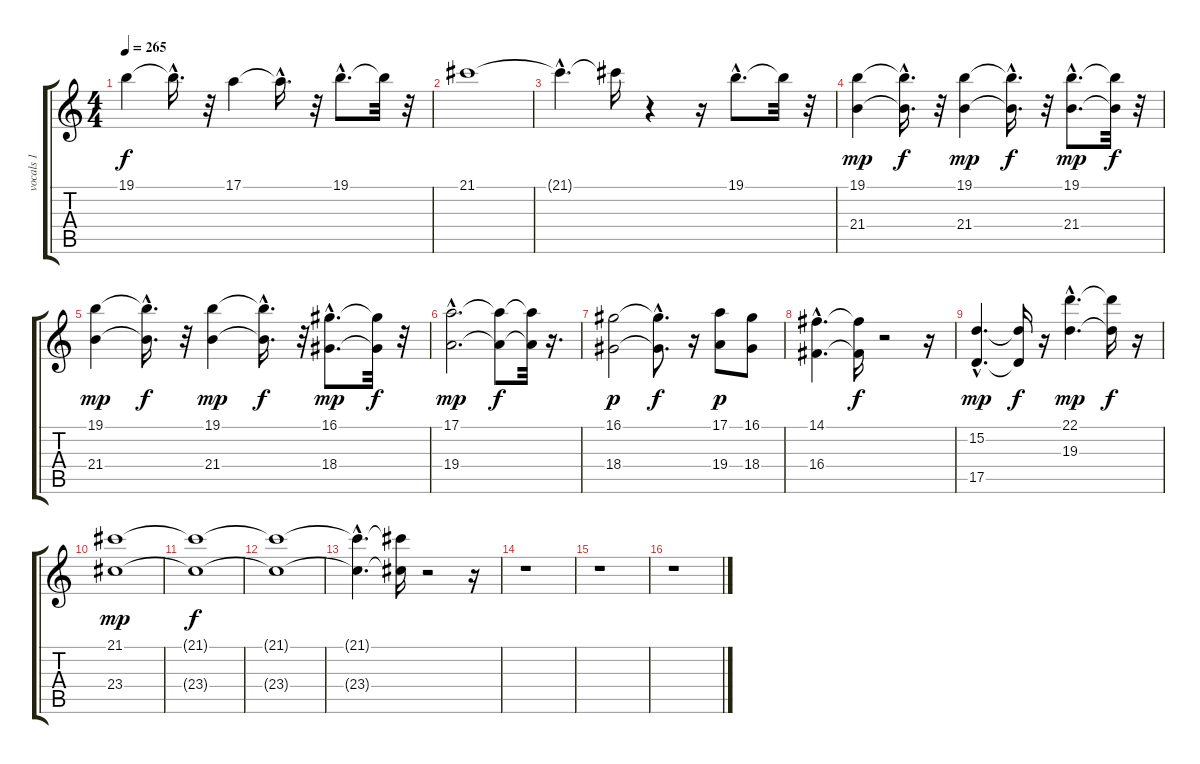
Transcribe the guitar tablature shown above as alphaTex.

\track ("vocals 1" "vocals 1") {instrument fx5brightness}
\staff {score tabs}
\tuning (E4 B3 G3 D3 A2 E2) {hide}
\ts (4 4)
\tempo 265
\clef g2
\ks c
19.1.4{dy f} 19.1{hac t}.16{d} r.32 17.1.4 17.1{hac t}.16{d} r.32 19.1{hac}.8{d} 19.1{t}.32 r.32 |
21.1.1 |
21.1{hac t}.4{d} 21.1{t}.16 r.4 r.16 19.1{hac}.8{d} 19.1{t}.32 r.32 |
(19.1 21.4).4{dy mp} (19.1{hac t} 21.4{hac t}).16{d dy f} r.32 (19.1 21.4).4{dy mp} (19.1{hac t} 21.4{hac t}).16{d dy f} r.32 (19.1{hac} 21.4{hac}).8{d dy mp} (19.1{t} 21.4{t}).32{dy f} r.32 |
(19.1 21.4).4{dy mp} (19.1{hac t} 21.4{hac t}).16{d dy f} r.32 (19.1 21.4).4{dy mp} (19.1{hac t} 21.4{hac t}).16{d dy f} r.32 (16.1{hac} 18.4{hac}).8{d dy mp} (16.1{t} 18.4{t}).32{dy f} r.32 |
(17.1{hac} 19.4{hac}).2{d dy mp} (17.1{t} 19.4{t}).8{dy f} (17.1{t} 19.4{t}).32 r.16{d} |
(16.1 18.4).2{dy p} (16.1{hac t} 18.4{hac t}).8{d dy f} r.16 (17.1 19.4).8{dy p} (16.1 18.4).8 |
(14.1{hac} 16.4{hac}).4{d} (14.1{t} 16.4{t}).16{dy f} r.2 r.16 |
(15.2{hac} 17.5{hac}).4{d dy mp} (15.2{t} 17.5{t}).16{dy f} r.16 (22.1{hac} 19.3{hac}).4{d dy mp} (22.1{t} 19.3{t}).16{dy f} r.16 |
(21.1 23.4).1{dy mp} |
(21.1{t} 23.4{t}).1{dy f} |
(21.1{t} 23.4{t}).1 |
(21.1{hac t} 23.4{hac t}).4{d} (21.1{t} 23.4{t}).16 r.2 r.16 |
r.1 |
r.1 |
r.1
